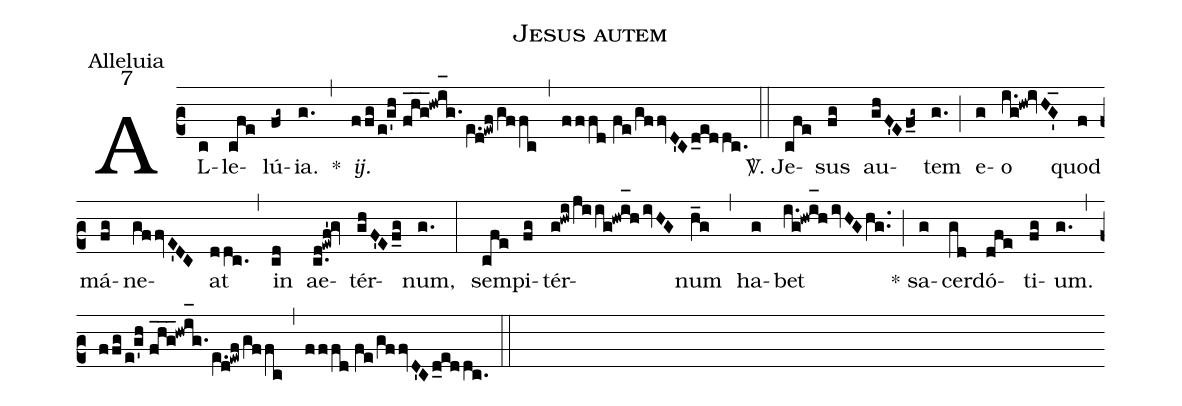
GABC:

name:Jesus autem;
office-part:Alleluia;
mode:7;
%%
(c2) AL(c)le(cfe)lú(fg~){ia}.(g.) *(,) <i>ij.</i>(ffg/e!g'h//fhg___!hwi_[oh:h]g.e.[ll:1]d!ewf/gffc) (,) (fffd//fe/gffvD'Cd_eddc.) (::) <sp>V/</sp>. Je(cfe)sus(fg) au(ghF'Ef_g~)tem(g.) (;) e(g)o(i.g!hw!ivHG'_) quod(f) má(fg)ne(gffvE'DC)at(ddc.) (,) in(cd) ae(c.d!ewf'!gv)tér(ghF'Ef_g)num,(g.) (:) sem(cfe)pi(fg)tér(g!hwi/jiig!hwi_[oh:h]hivHG)num(h_g) (,) ha(g)bet(i.g!hwi_[oh:h]hivHGhg..) (;) * sa(g)cer(gd)dó(dfe)ti(fg)um.(g.) (,) (ffg/e!g'h//fhg___!hwi_[oh:h]g.e.[ll:1]d!ewf/gffc) (,) (fffd//fe/gffvD'Cd_eddc.) (::)
